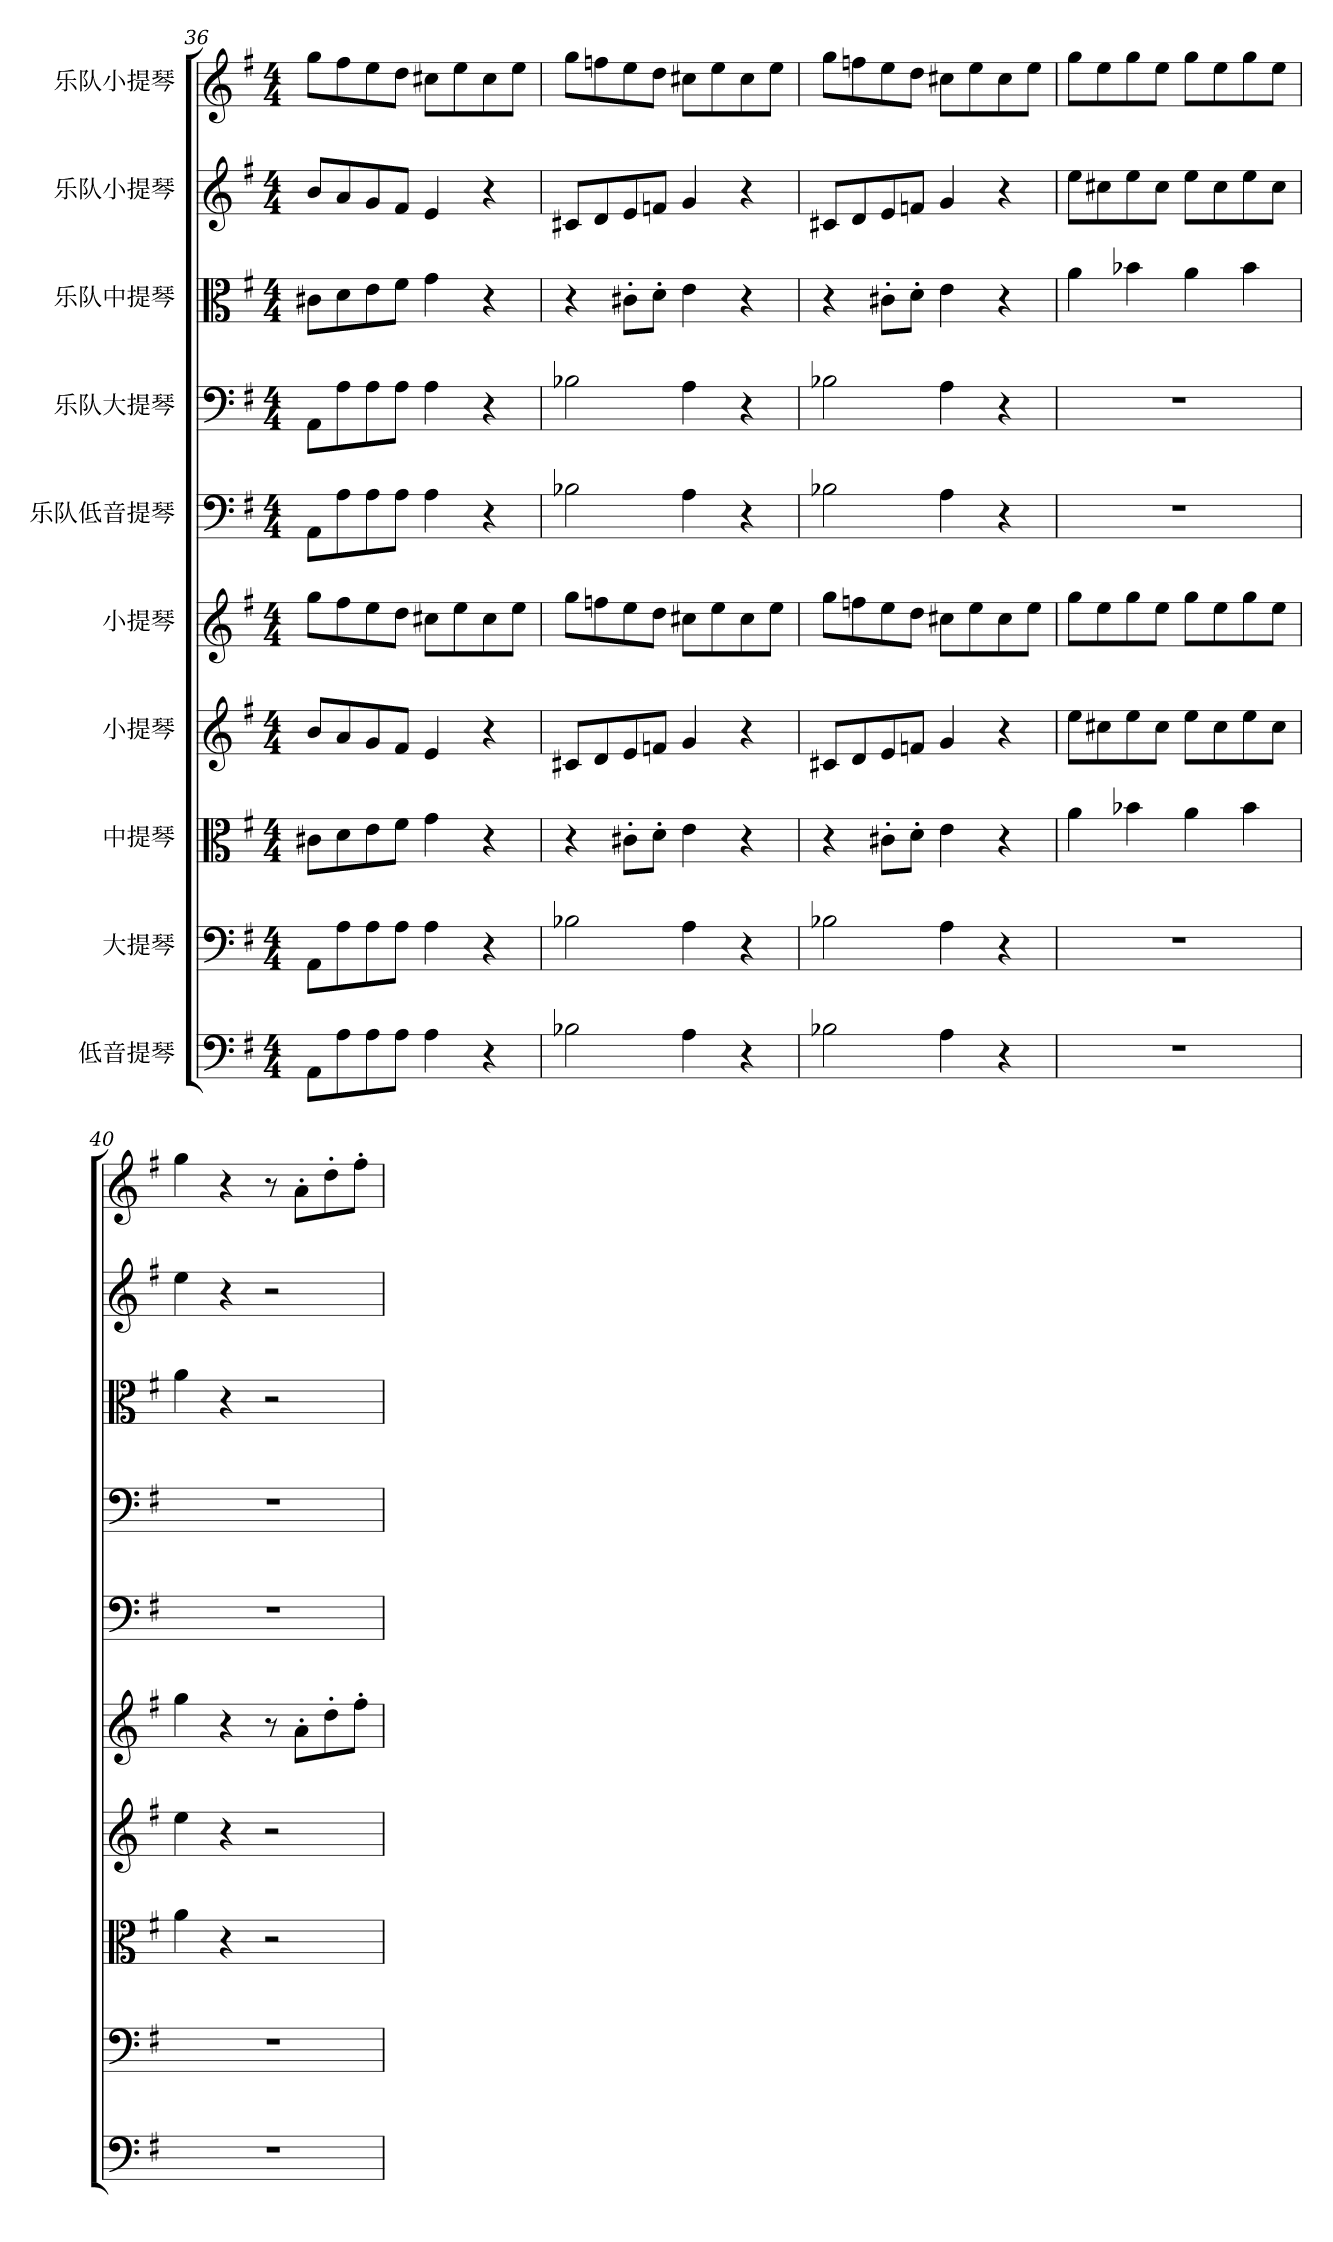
**kern	**kern	**kern	**kern	**kern	**kern	**kern	**kern	**kern	**kern
*part10	*part9	*part8	*part7	*part6	*part5	*part4	*part3	*part2	*part1
*staff10	*staff9	*staff8	*staff7	*staff6	*staff5	*staff4	*staff3	*staff2	*staff1
*I"低音提琴	*I"大提琴	*I"中提琴	*I"小提琴	*I"小提琴	*I"乐队低音提琴	*I"乐队大提琴	*I"乐队中提琴	*I"乐队小提琴	*I"乐队小提琴
!!LO:PB:g=z
*clefF4	*clefF4	*clefC3	*clefG2	*clefG2	*clefF4	*clefF4	*clefC3	*clefG2	*clefG2
*ITrd7c12	*	*	*	*	*ITrd7c12	*	*	*	*
*k[f#]	*k[f#]	*k[f#]	*k[f#]	*k[f#]	*k[f#]	*k[f#]	*k[f#]	*k[f#]	*k[f#]
*M4/4	*M4/4	*M4/4	*M4/4	*M4/4	*M4/4	*M4/4	*M4/4	*M4/4	*M4/4
=36	=36	=36	=36	=36	=36	=36	=36	=36	=36
8AAA\L	8AA\L	8c#X\L	8b/L	8gg\L	8AAA\L	8AA\L	8c#X\L	8b/L	8gg\L
8AA\	8A\	8d\	8a/	8ff#\	8AA\	8A\	8d\	8a/	8ff#\
8AA\	8A\	8e\	8g/	8ee\	8AA\	8A\	8e\	8g/	8ee\
8AA\J	8A\J	8f#\J	8f#/J	8dd\J	8AA\J	8A\J	8f#\J	8f#/J	8dd\J
4AA\	4A\	4g\	4e/	8cc#X\L	4AA\	4A\	4g\	4e/	8cc#X\L
.	.	.	.	8ee\	.	.	.	.	8ee\
4r	4r	4r	4r	8cc#\	4r	4r	4r	4r	8cc#\
.	.	.	.	8ee\J	.	.	.	.	8ee\J
=37	=37	=37	=37	=37	=37	=37	=37	=37	=37
*	*	*	*	*	*	*	*	*	*MM233
2BB-X\	2B-X\	4r	8c#X/L	8gg\L	2BB-X\	2B-X\	4r	8c#X/L	8gg\L
.	.	.	8d/	8ffn\	.	.	.	8d/	8ffn\
.	.	8c#X'\L	8e/	8ee\	.	.	8c#X'\L	8e/	8ee\
.	.	8d'\J	8fn/J	8dd\J	.	.	8d'\J	8fn/J	8dd\J
4AA\	4A\	4e\	4g/	8cc#X\L	4AA\	4A\	4e\	4g/	8cc#X\L
.	.	.	.	8ee\	.	.	.	.	8ee\
4r	4r	4r	4r	8cc#\	4r	4r	4r	4r	8cc#\
.	.	.	.	8ee\J	.	.	.	.	8ee\J
=38	=38	=38	=38	=38	=38	=38	=38	=38	=38
2BB-X\	2B-X\	4r	8c#X/L	8gg\L	2BB-X\	2B-X\	4r	8c#X/L	8gg\L
.	.	.	8d/	8ffn\	.	.	.	8d/	8ffn\
.	.	8c#X'\L	8e/	8ee\	.	.	8c#X'\L	8e/	8ee\
.	.	8d'\J	8fn/J	8dd\J	.	.	8d'\J	8fn/J	8dd\J
4AA\	4A\	4e\	4g/	8cc#X\L	4AA\	4A\	4e\	4g/	8cc#X\L
.	.	.	.	8ee\	.	.	.	.	8ee\
4r	4r	4r	4r	8cc#\	4r	4r	4r	4r	8cc#\
.	.	.	.	8ee\J	.	.	.	.	8ee\J
=39	=39	=39	=39	=39	=39	=39	=39	=39	=39
1r	1r	4a\	8ee\L	8gg\L	1r	1r	4a\	8ee\L	8gg\L
.	.	.	8cc#X\	8ee\	.	.	.	8cc#X\	8ee\
.	.	4b-X\	8ee\	8gg\	.	.	4b-X\	8ee\	8gg\
.	.	.	8cc#\J	8ee\J	.	.	.	8cc#\J	8ee\J
.	.	4a\	8ee\L	8gg\L	.	.	4a\	8ee\L	8gg\L
.	.	.	8cc#\	8ee\	.	.	.	8cc#\	8ee\
.	.	4b-\	8ee\	8gg\	.	.	4b-\	8ee\	8gg\
.	.	.	8cc#\J	8ee\J	.	.	.	8cc#\J	8ee\J
!!LO:PB:g=z
=40	=40	=40	=40	=40	=40	=40	=40	=40	=40
*	*	*	*	*	*	*	*	*	*MM229
1r	1r	4a\	4ee\	4gg\	1r	1r	4a\	4ee\	4gg\
.	.	4r	4r	4r	.	.	4r	4r	4r
*	*	*	*	*	*	*	*	*	*MM237
.	.	2r	2r	8r	.	.	2r	2r	8r
.	.	.	.	8a'\L	.	.	.	.	8a'\L
.	.	.	.	8dd'\	.	.	.	.	8dd'\
.	.	.	.	8ff#'\J	.	.	.	.	8ff#'\J
=	=	=	=	=	=	=	=	=	=
*-	*-	*-	*-	*-	*-	*-	*-	*-	*-
